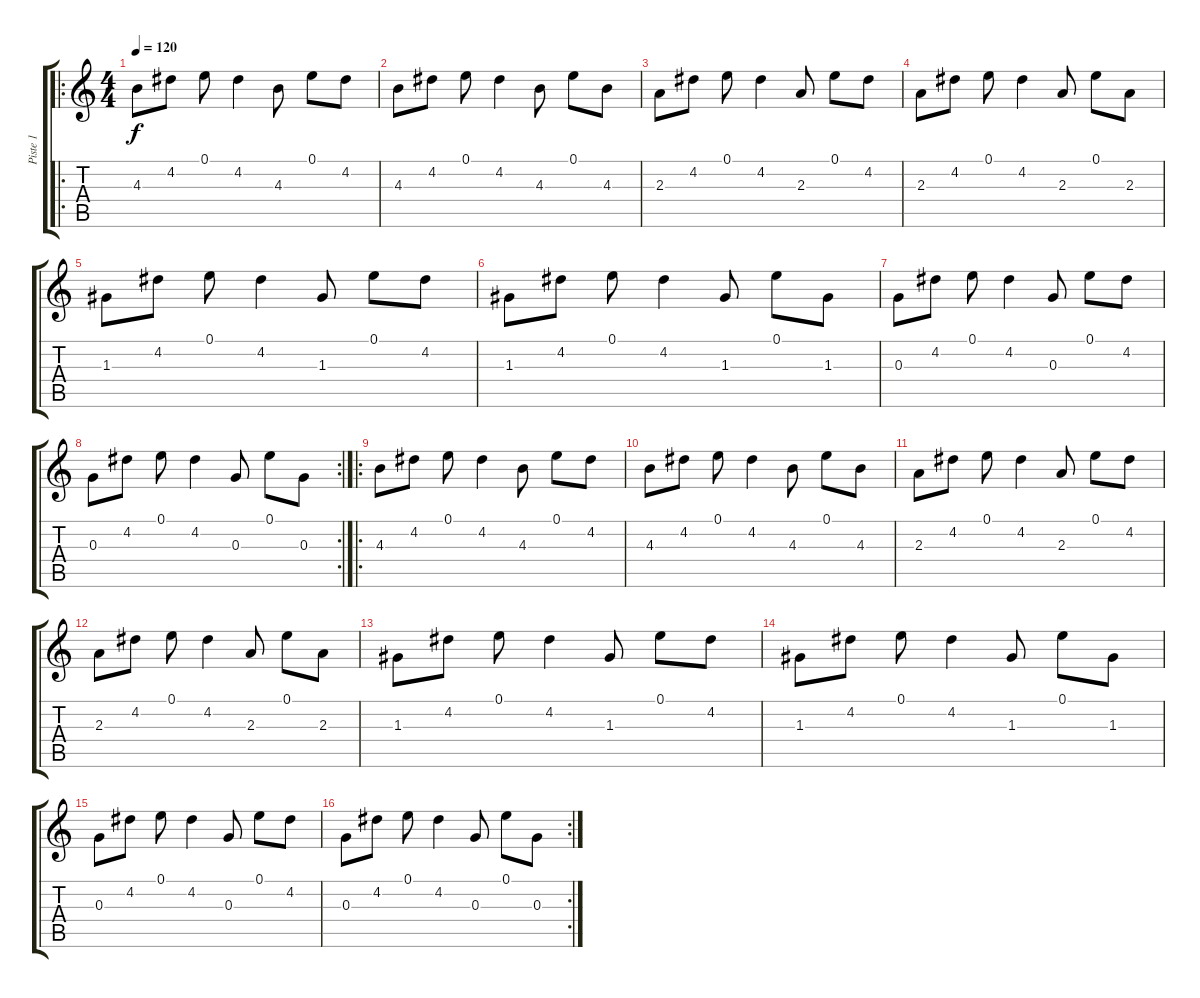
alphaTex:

\track ("Piste 1" "Piste 1") {instrument acousticguitarsteel}
\staff {score tabs}
\tuning (E4 B3 G3 D3 A2 E2) {hide}
\ro
\ts (4 4)
\tempo 120
\clef g2
\ks c
4.3.8{dy f instrument acousticguitarsteel} 4.2.8 0.1.8 4.2.4 4.3.8 0.1.8 4.2.8 |
4.3.8 4.2.8 0.1.8 4.2.4 4.3.8 0.1.8 4.3.8 |
2.3.8 4.2.8 0.1.8 4.2.4 2.3.8 0.1.8 4.2.8 |
2.3.8 4.2.8 0.1.8 4.2.4 2.3.8 0.1.8 2.3.8 |
1.3.8 4.2.8 0.1.8 4.2.4 1.3.8 0.1.8 4.2.8 |
1.3.8 4.2.8 0.1.8 4.2.4 1.3.8 0.1.8 1.3.8 |
0.3.8 4.2.8 0.1.8 4.2.4 0.3.8 0.1.8 4.2.8 |
\rc 2
0.3.8 4.2.8 0.1.8 4.2.4 0.3.8 0.1.8 0.3.8 |
\ro
4.3.8 4.2.8 0.1.8 4.2.4 4.3.8 0.1.8 4.2.8 |
4.3.8 4.2.8 0.1.8 4.2.4 4.3.8 0.1.8 4.3.8 |
2.3.8 4.2.8 0.1.8 4.2.4 2.3.8 0.1.8 4.2.8 |
2.3.8 4.2.8 0.1.8 4.2.4 2.3.8 0.1.8 2.3.8 |
1.3.8 4.2.8 0.1.8 4.2.4 1.3.8 0.1.8 4.2.8 |
1.3.8 4.2.8 0.1.8 4.2.4 1.3.8 0.1.8 1.3.8 |
0.3.8 4.2.8 0.1.8 4.2.4 0.3.8 0.1.8 4.2.8 |
\rc 2
0.3.8 4.2.8 0.1.8 4.2.4 0.3.8 0.1.8 0.3.8
